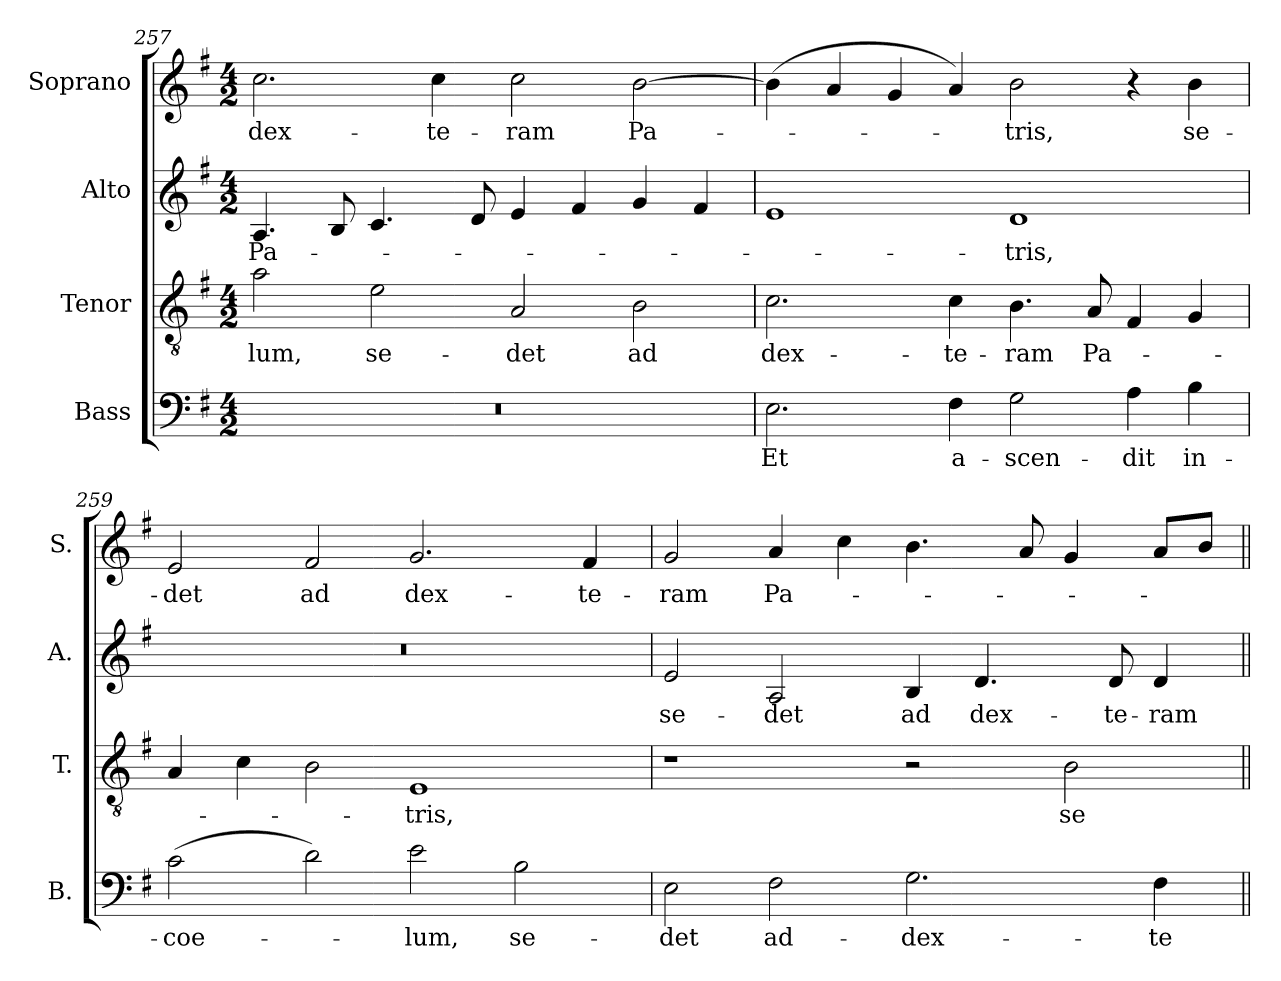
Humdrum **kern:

**kern	**text	**kern	**text	**kern	**text	**kern	**text
*part4	*part4	*part3	*part3	*part2	*part2	*part1	*part1
*staff4	*staff4	*staff3	*staff3	*staff2	*staff2	*staff1	*staff1
*I"Bass	*	*I"Tenor	*	*I"Alto	*	*I"Soprano	*
*I'B.	*	*I'T.	*	*I'A.	*	*I'S.	*
*clefF4	*	*clefGv2	*	*clefG2	*	*clefG2	*
*	*	*ITrd7c12	*	*	*	*	*
*k[f#]	*	*k[f#]	*	*k[f#]	*	*k[f#]	*
*G:	*	*G:	*	*G:	*	*G:	*
*M4/2	*	*M4/2	*	*M4/2	*	*M4/2	*
=257	=257	=257	=257	=257	=257	=257	=257
!LO:N:vis=1	!	!	!	!	!	!	!
!	!	!	!LO:LY:b:color=#000000	!	!	!	!
!	!	!	!	!	!LO:LY:b:color=#000000	!	!
!	!	!	!	!	!	!	!LO:LY:b:color=#000000
0r	.	2Ai\	-lum,	4.Ai/	Pa-	2.cci\	dex-
.	.	.	.	8Bi/	.	.	.
!	!	!	!LO:LY:b:color=#000000	!	!	!	!
.	.	2Ei\	se-	4.ci/	.	.	.
!	!	!	!	!	!	!	!LO:LY:b:color=#000000
.	.	.	.	.	.	4cci\	-te-
.	.	.	.	8di/	.	.	.
!	!	!	!LO:LY:b:color=#000000	!	!	!	!
!	!	!	!	!	!	!	!LO:LY:b:color=#000000
.	.	2AAi/	-det	4ei/	.	2cci\	-ram
.	.	.	.	4f#i/	.	.	.
!	!	!	!LO:LY:b:color=#000000	!	!	!	!
!	!	!	!	!	!	!	!LO:LY:b:color=#000000
.	.	2BBi\	ad	4gi/	.	[2bi\	Pa-
.	.	.	.	4f#i/	.	.	.
=258	=258	=258	=258	=258	=258	=258	=258
!	!LO:LY:b:color=#000000	!	!	!	!	!	!
!	!	!	!LO:LY:b:color=#000000	!	!	!	!
2.Ei\	Et	2.Ci\	dex-	1ei	.	(4bi\]	.
.	.	.	.	.	.	4ai/	.
.	.	.	.	.	.	4gi/	.
!	!LO:LY:b:color=#000000	!	!	!	!	!	!
!	!	!	!LO:LY:b:color=#000000	!	!	!	!
4F#i\	a-	4Ci\	-te-	.	.	4ai/)	.
!	!LO:LY:b:color=#000000	!	!	!	!	!	!
!	!	!	!LO:LY:b:color=#000000	!	!	!	!
!	!	!	!	!	!LO:LY:b:color=#000000	!	!
!	!	!	!	!	!	!	!LO:LY:b:color=#000000
2Gi\	-scen-	4.BBi\	-ram	1di	-tris,	2bi\	-tris,
!	!	!	!LO:LY:b:color=#000000	!	!	!	!
.	.	8AAi/	Pa-	.	.	.	.
!	!LO:LY:b:color=#000000	!	!	!	!	!	!
4Ai\	-dit	4FF#i/	.	.	.	4r	.
!	!LO:LY:b:color=#000000	!	!	!	!	!	!
!	!	!	!	!	!	!	!LO:LY:b:color=#000000
4Bi\	in-	4GGi/	.	.	.	4bi\	se-
!!LO:LB:g=z
=259	=259	=259	=259	=259	=259	=259	=259
!	!LO:LY:b:color=#000000	!	!	!LO:N:vis=1	!	!	!
!	!	!	!	!	!	!	!LO:LY:b:color=#000000
(2ci\	-coe-	4AAi/	.	0r	.	2ei/	-det
.	.	4Ci\	.	.	.	.	.
!	!	!	!	!	!	!	!LO:LY:b:color=#000000
2di\)	.	2BBi\	.	.	.	2f#i/	ad
!	!LO:LY:b:color=#000000	!	!	!	!	!	!
!	!	!	!LO:LY:b:color=#000000	!	!	!	!
!	!	!	!	!	!	!	!LO:LY:b:color=#000000
2ei\	-lum,	1EEi	-tris,	.	.	2.gi/	dex-
!	!LO:LY:b:color=#000000	!	!	!	!	!	!
2Bi\	se-	.	.	.	.	.	.
!	!	!	!	!	!	!	!LO:LY:b:color=#000000
.	.	.	.	.	.	4f#i/	-te-
=260	=260	=260	=260	=260	=260	=260	=260
!	!LO:LY:b:color=#000000	!	!	!	!	!	!
!	!	!	!	!	!LO:LY:b:color=#000000	!	!
!	!	!	!	!	!	!	!LO:LY:b:color=#000000
2Ei\	-det	1r	.	2ei/	se-	2gi/	-ram
!	!LO:LY:b:color=#000000	!	!	!	!	!	!
!	!	!	!	!	!LO:LY:b:color=#000000	!	!
!	!	!	!	!	!	!	!LO:LY:b:color=#000000
2F#i\	ad-	.	.	2Ai/	-det	4ai/	Pa-
.	.	.	.	.	.	4cci\	.
!	!LO:LY:b:color=#000000	!	!	!	!	!	!
!	!	!	!	!	!LO:LY:b:color=#000000	!	!
2.Gi\	-dex-	2r	.	4Bi/	ad	4.bi\	.
!	!	!	!	!	!LO:LY:b:color=#000000	!	!
.	.	.	.	4.di/	dex-	.	.
.	.	.	.	.	.	8ai/	.
!	!	!	!LO:LY:b:color=#000000	!	!	!	!
.	.	2BBi\	se-	.	.	4gi/	.
!	!	!	!	!	!LO:LY:b:color=#000000	!	!
.	.	.	.	8di/	-te-	.	.
!	!LO:LY:b:color=#000000	!	!	!	!	!	!
!	!	!	!	!	!LO:LY:b:color=#000000	!	!
4F#i\	-te-	.	.	4di/	-ram	8ai/L	.
.	.	.	.	.	.	8bi/J	.
=||	=||	=||	=||	=||	=||	=||	=||
*-	*-	*-	*-	*-	*-	*-	*-
